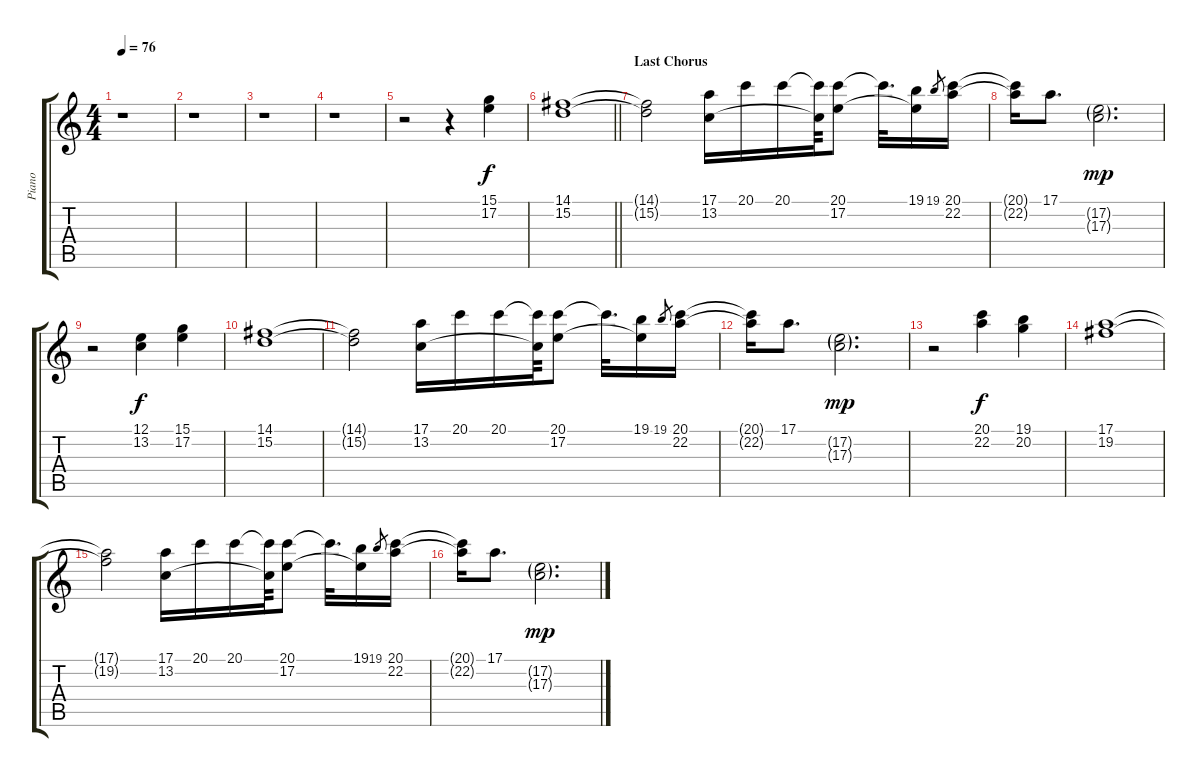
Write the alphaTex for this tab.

\track ("Piano" "Piano") {instrument electricgrandpiano}
\staff {score tabs}
\tuning (E4 B3 G3 D3 A2 E2) {hide}
\ts (4 4)
\tempo 76
\clef g2
\ks aminor
r.1{dy mp} |
r.1 |
r.1 |
r.1 |
r.2 r.4 (15.1 17.2).4{dy f} |
\barLineRight lightlight
(14.1 15.2).1 |
\section ("" "Last Chorus")
(14.1{t} 15.2{t}).2 (17.1 13.2).16 20.1.16 20.1.16 (20.1{t} 13.2{t}).64 (20.1 17.2).8 20.1{t}.32{d} (19.1 17.2{t}).16 19.1.8{gr} (20.1 22.2).16 |
(20.1{t} 22.2{t}).16 17.1.8{d} (17.2{g} 17.3{g}).2{d dy mp} |
r.2 (12.1 13.2).4{dy f} (15.1 17.2).4 |
(14.1 15.2).1 |
(14.1{t} 15.2{t}).2 (17.1 13.2).16 20.1.16 20.1.16 (20.1{t} 13.2{t}).64 (20.1 17.2).8 20.1{t}.32{d} (19.1 17.2{t}).16 19.1.8{gr} (20.1 22.2).16 |
(20.1{t} 22.2{t}).16 17.1.8{d} (17.2{g} 17.3{g}).2{d dy mp} |
r.2 (20.1 22.2).4{dy f} (19.1 20.2).4 |
(17.1 19.2).1 |
(17.1{t} 19.2{t}).2 (17.1 13.2).16 20.1.16 20.1.16 (20.1{t} 13.2{t}).64 (20.1 17.2).8 20.1{t}.32{d} (19.1 17.2{t}).16 19.1.8{gr} (20.1 22.2).16 |
(20.1{t} 22.2{t}).16 17.1.8{d} (17.2{g} 17.3{g}).2{d dy mp}
